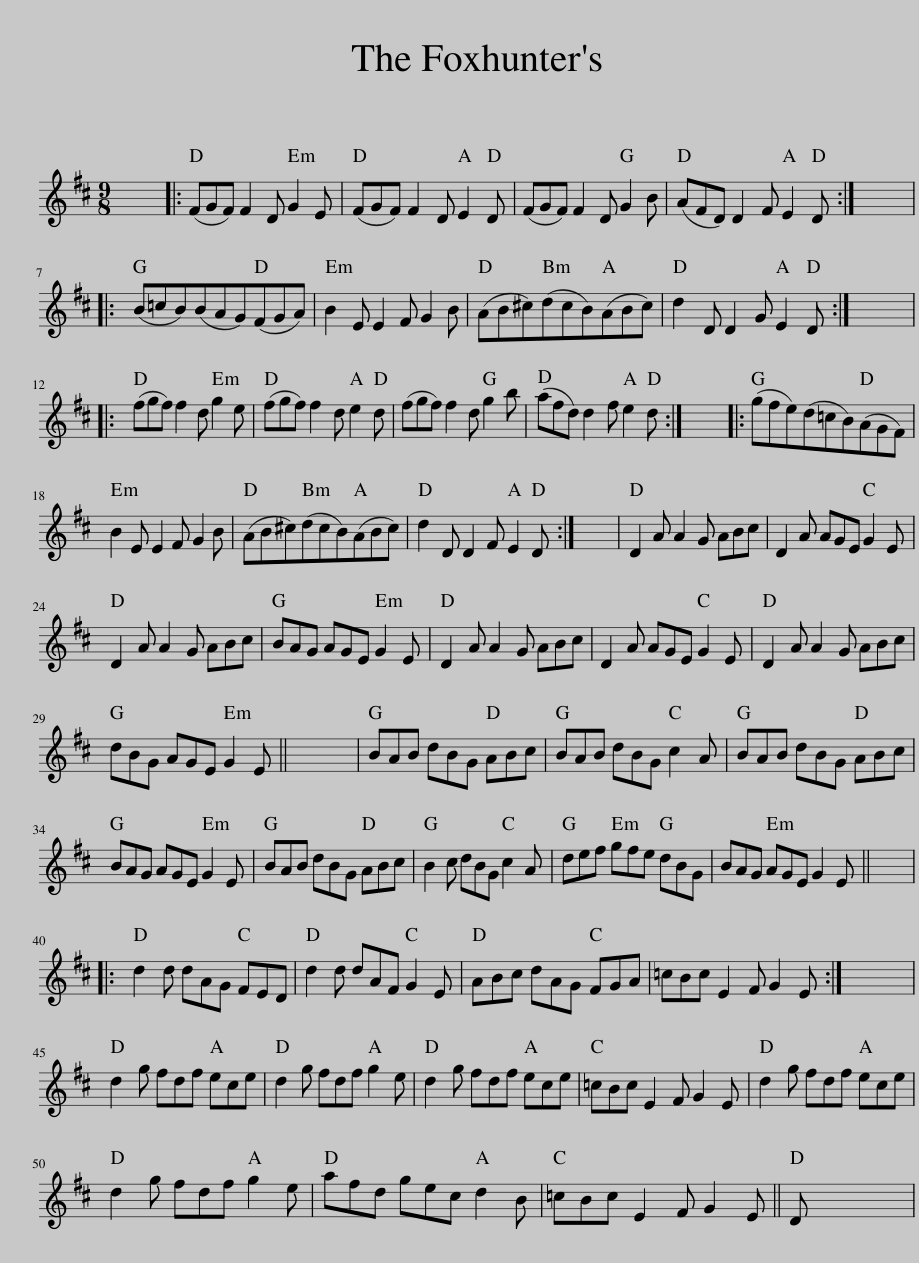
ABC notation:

X:1
L:1/8
M:9/8
I:linebreak $
K:D
V:1 treble
V:1
 x9 |: (FGF) F2 D G2 E | (FGF) F2 D E2 D | (FGF) F2 D G2 B | (AFD) D2 F E2 D :| %5
 x9 |:$ (B=cB)(BAG)(FGA) | B2 E E2 F G2 B | (AB^c)(dcB)(ABc) | d2 D D2 G E2 D :| %10
 x9 |:$ (fgf) f2 d g2 e | (fgf) f2 d e2 d | (fgf) f2 d g2 b | (afd) d2 f e2 d :| %15
 x9 |: (gfe)(d=cB)(AGF) |$ B2 E E2 F G2 B | (AB^c)(dcB)(ABc) | d2 D D2 F E2 D :| %20
 x9 | D2 A A2 G ABc | D2 A AGE G2 E |$ D2 A A2 G ABc | BAG AGE G2 E | %25
 D2 A A2 G ABc | D2 A AGE G2 E | D2 A A2 G ABc |$ dBG AGE G2 E || x9 | %30
 BAB dBG ABc | BAB dBG c2 A | BAB dBG ABc |$ BAG AGE G2 E | BAB dBG ABc | %35
 B2 c dBG c2 A | def gfe dBG | BAG AGE G2 E || x9 |:$ d2 d dAG FED | %40
 d2 d dAF G2 E | ABc dAG FGA | =cBc E2 F G2 E :| x9 |$ d2 g fdf ece | %45
 d2 g fdf g2 e | d2 g fdf ece | =cBc E2 F G2 E | d2 g fdf ece |$ d2 g fdf g2 e | %50
 afd gec d2 B | =cBc E2 F G2 E || D x8 | %53
